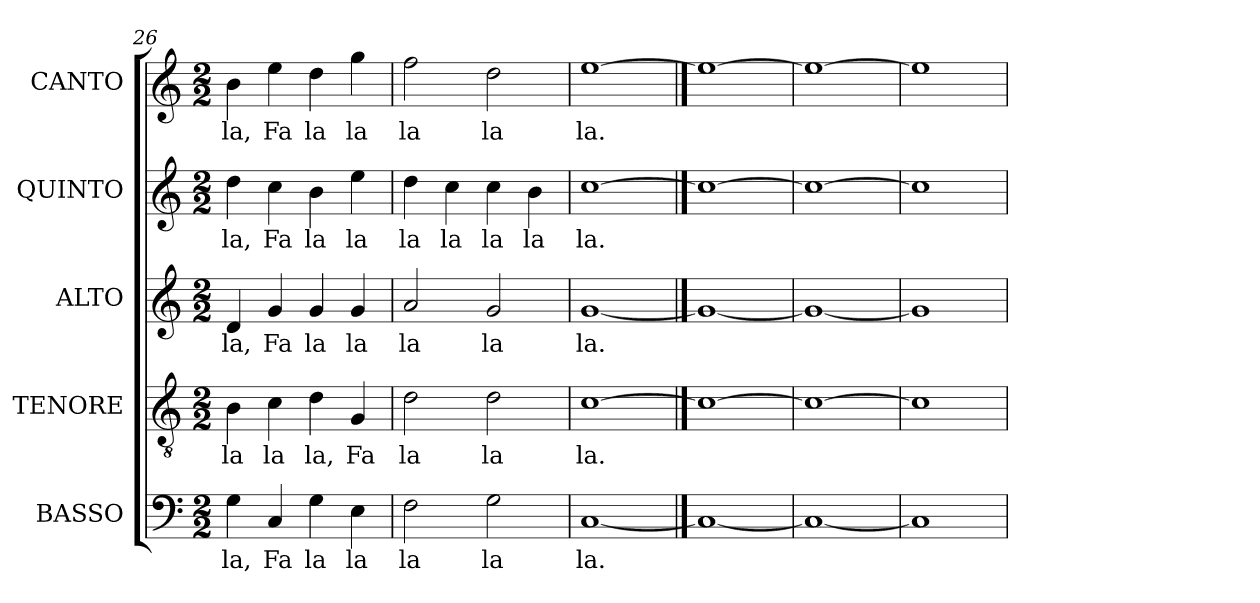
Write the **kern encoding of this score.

**kern	**text	**kern	**text	**kern	**text	**kern	**text	**kern	**text
*part5	*part5	*part4	*part4	*part3	*part3	*part2	*part2	*part1	*part1
*staff5	*staff5	*staff4	*staff4	*staff3	*staff3	*staff2	*staff2	*staff1	*staff1
*I"BASSO	*	*I"TENORE	*	*I"ALTO	*	*I"QUINTO	*	*I"CANTO	*
*I'B	*	*I'T	*	*I'A	*	*	*	*	*
*clefF4	*	*clefGv2	*	*clefG2	*	*clefG2	*	*clefG2	*
*	*	*ITrd7c12	*	*	*	*	*	*	*
*k[]	*	*k[]	*	*k[]	*	*k[]	*	*k[]	*
*C:	*	*C:	*	*C:	*	*C:	*	*C:	*
*M2/2	*	*M2/2	*	*M2/2	*	*M2/2	*	*M2/2	*
=26	=26	=26	=26	=26	=26	=26	=26	=26	=26
!	!LO:LY:b:color=#000000	!	!	!	!	!	!	!	!
!	!	!	!LO:LY:b:color=#000000	!	!	!	!	!	!
!	!	!	!	!	!LO:LY:b:color=#000000	!	!	!	!
!	!	!	!	!	!	!	!LO:LY:b:color=#000000	!	!
!	!	!	!	!	!	!	!	!	!LO:LY:b:color=#000000
4Gi\	la,	4BBi\	la	4di/	la,	4ddi\	la,	4bi\	la,
!	!LO:LY:b:color=#000000	!	!	!	!	!	!	!	!
!	!	!	!LO:LY:b:color=#000000	!	!	!	!	!	!
!	!	!	!	!	!LO:LY:b:color=#000000	!	!	!	!
!	!	!	!	!	!	!	!LO:LY:b:color=#000000	!	!
!	!	!	!	!	!	!	!	!	!LO:LY:b:color=#000000
4Ci/	Fa	4Ci\	la	4gi/	Fa	4cci\	Fa	4eei\	Fa
!	!LO:LY:b:color=#000000	!	!	!	!	!	!	!	!
!	!	!	!LO:LY:b:color=#000000	!	!	!	!	!	!
!	!	!	!	!	!LO:LY:b:color=#000000	!	!	!	!
!	!	!	!	!	!	!	!LO:LY:b:color=#000000	!	!
!	!	!	!	!	!	!	!	!	!LO:LY:b:color=#000000
4Gi\	la	4Di\	la,	4gi/	la	4bi\	la	4ddi\	la
!	!LO:LY:b:color=#000000	!	!	!	!	!	!	!	!
!	!	!	!LO:LY:b:color=#000000	!	!	!	!	!	!
!	!	!	!	!	!LO:LY:b:color=#000000	!	!	!	!
!	!	!	!	!	!	!	!LO:LY:b:color=#000000	!	!
!	!	!	!	!	!	!	!	!	!LO:LY:b:color=#000000
4Ei\	la	4GGi/	Fa	4gi/	la	4eei\	la	4ggi\	la
=27	=27	=27	=27	=27	=27	=27	=27	=27	=27
!	!LO:LY:b:color=#000000	!	!	!	!	!	!	!	!
!	!	!	!LO:LY:b:color=#000000	!	!	!	!	!	!
!	!	!	!	!	!LO:LY:b:color=#000000	!	!	!	!
!	!	!	!	!	!	!	!LO:LY:b:color=#000000	!	!
!	!	!	!	!	!	!	!	!	!LO:LY:b:color=#000000
2Fi\	la	2Di\	la	2ai/	la	4ddi\	la	2ffi\	la
!	!	!	!	!	!	!	!LO:LY:b:color=#000000	!	!
.	.	.	.	.	.	4cci\	la	.	.
!	!LO:LY:b:color=#000000	!	!	!	!	!	!	!	!
!	!	!	!LO:LY:b:color=#000000	!	!	!	!	!	!
!	!	!	!	!	!LO:LY:b:color=#000000	!	!	!	!
!	!	!	!	!	!	!	!LO:LY:b:color=#000000	!	!
!	!	!	!	!	!	!	!	!	!LO:LY:b:color=#000000
2Gi\	la	2Di\	la	2gi/	la	4cci\	la	2ddi\	la
!	!	!	!	!	!	!	!LO:LY:b:color=#000000	!	!
.	.	.	.	.	.	4bi\	la	.	.
=28	=28	=28	=28	=28	=28	=28	=28	=28	=28
!	!LO:LY:b:color=#000000	!	!	!	!	!	!	!	!
!	!	!	!LO:LY:b:color=#000000	!	!	!	!	!	!
!	!	!	!	!	!LO:LY:b:color=#000000	!	!	!	!
!	!	!	!	!	!	!	!LO:LY:b:color=#000000	!	!
!	!	!	!	!	!	!	!	!	!LO:LY:b:color=#000000
[1Ci	la.	[1Ci	la.	[1gi	la.	[1cci	la.	[1eei	la.
==29	==29	==29	==29	==29	==29	==29	==29	==29	==29
1Ci_	.	1Ci_	.	1gi_	.	1cci_	.	1eei_	.
=30	=30	=30	=30	=30	=30	=30	=30	=30	=30
1Ci_	.	1Ci_	.	1gi_	.	1cci_	.	1eei_	.
=31	=31	=31	=31	=31	=31	=31	=31	=31	=31
1Ci]	.	1Ci]	.	1gi]	.	1cci]	.	1eei]	.
=	=	=	=	=	=	=	=	=	=
*-	*-	*-	*-	*-	*-	*-	*-	*-	*-
